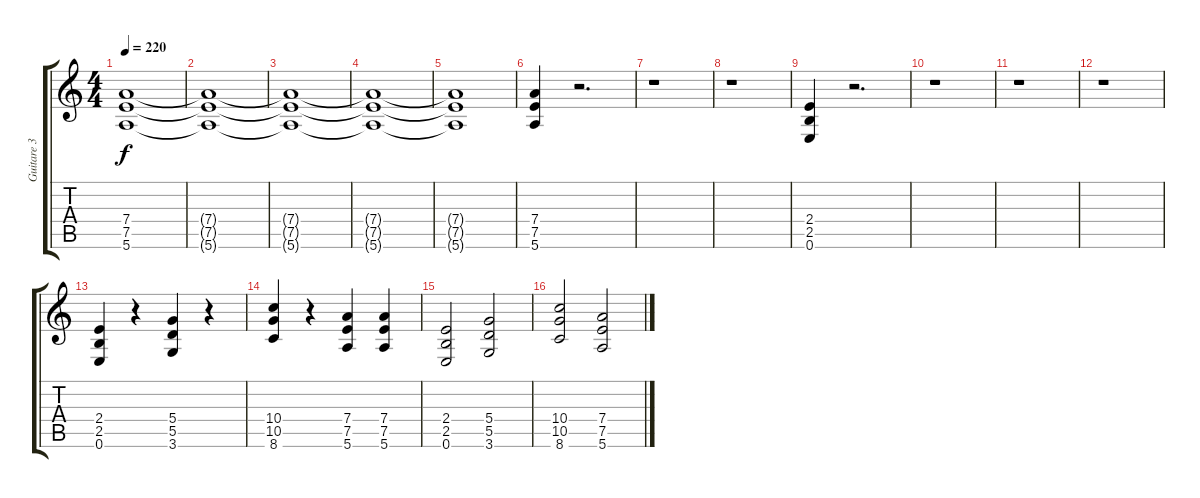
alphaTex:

\track ("Guitare 3" "Guitare 3") {instrument overdrivenguitar}
\staff {score tabs}
\tuning (E4 B3 G3 D3 A2 E2) {hide}
\ts (4 4)
\tempo 220
\clef g2
\ks c
(7.4{t} 7.5{t} 5.6{t}).1{dy f} |
(7.4{t} 7.5{t} 5.6{t}).1 |
(7.4{t} 7.5{t} 5.6{t}).1 |
(7.4{t} 7.5{t} 5.6{t}).1 |
(7.4{t} 7.5{t} 5.6{t}).1 |
(7.4 7.5 5.6).4 r.2{d} |
r.1 |
r.1 |
(2.4 2.5 0.6).4 r.2{d} |
r.1 |
r.1 |
r.1 |
(2.4 2.5 0.6).4 r.4 (5.4 5.5 3.6).4 r.4 |
(10.4 10.5 8.6).4 r.4 (7.4 7.5 5.6).4 (7.4 7.5 5.6).4 |
(2.4 2.5 0.6).2 (5.4 5.5 3.6).2 |
(10.4 10.5 8.6).2 (7.4 7.5 5.6).2
